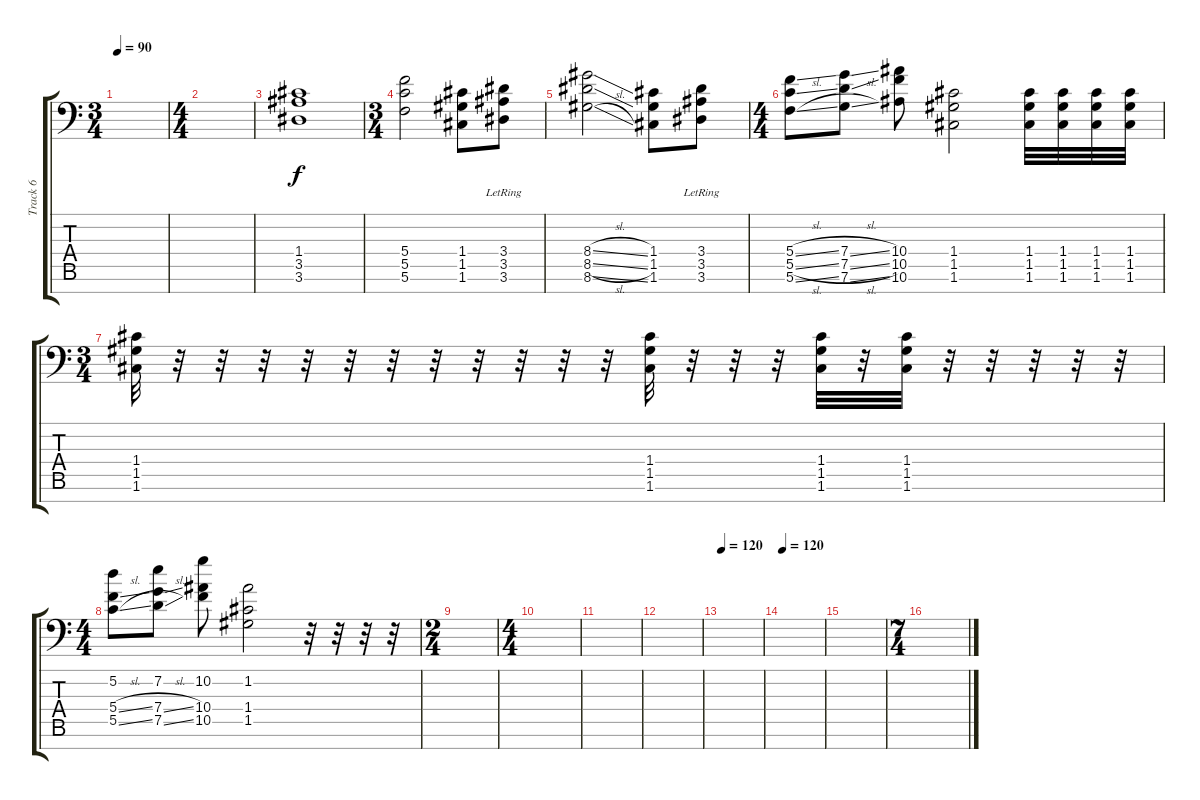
\track ("Track 6" "Track 6") {instrument distortionguitar}
\staff {score tabs}
\tuning (D4 A3 F3 C3 G2 C2 G1) {hide}
\ts (3 4)
\tempo 90
\clef f4
\ks c
|
\ts (4 4)
|
(1.4 3.5 3.6).1{dy f} |
\ts (3 4)
(5.4 5.5 5.6).2 (1.4 1.5 1.6).8 (3.4{lr} 3.5{lr} 3.6{lr}).8 |
(8.4{sl} 8.5{sl} 8.6{sl}).2 (1.4 1.5 1.6).8 (3.4{lr} 3.5{lr} 3.6{lr}).8 |
\ts (4 4)
(5.4{sl} 5.5{sl} 5.6{sl}).8 (7.4{sl} 7.5{sl} 7.6{sl}).8 (10.4 10.5 10.6).8 (1.4 1.5 1.6).2 (1.4 1.5 1.6).32 (1.4 1.5 1.6).32 (1.4 1.5 1.6).32 (1.4 1.5 1.6).32 |
\ts (3 4)
(1.4 1.5 1.6).32 r.32 r.32 r.32 r.32 r.32 r.32 r.32 r.32 r.32 r.32 r.32 (1.4 1.5 1.6).32 r.32 r.32 r.32 (1.4 1.5 1.6).32 r.32 (1.4 1.5 1.6).32 r.32 r.32 r.32 r.32 r.32 |
\ts (4 4)
(5.2 5.4{sl} 5.5{sl}).8 (7.2 7.4{sl} 7.5{sl}).8 (10.2 10.4 10.5).8 (1.2 1.4 1.5).2 r.32 r.32 r.32 r.32 |
\ts (2 4)
|
\ts (4 4)
|
|
|
\tempo 120
|
\tempo 120
|
|
\ts (7 4)
